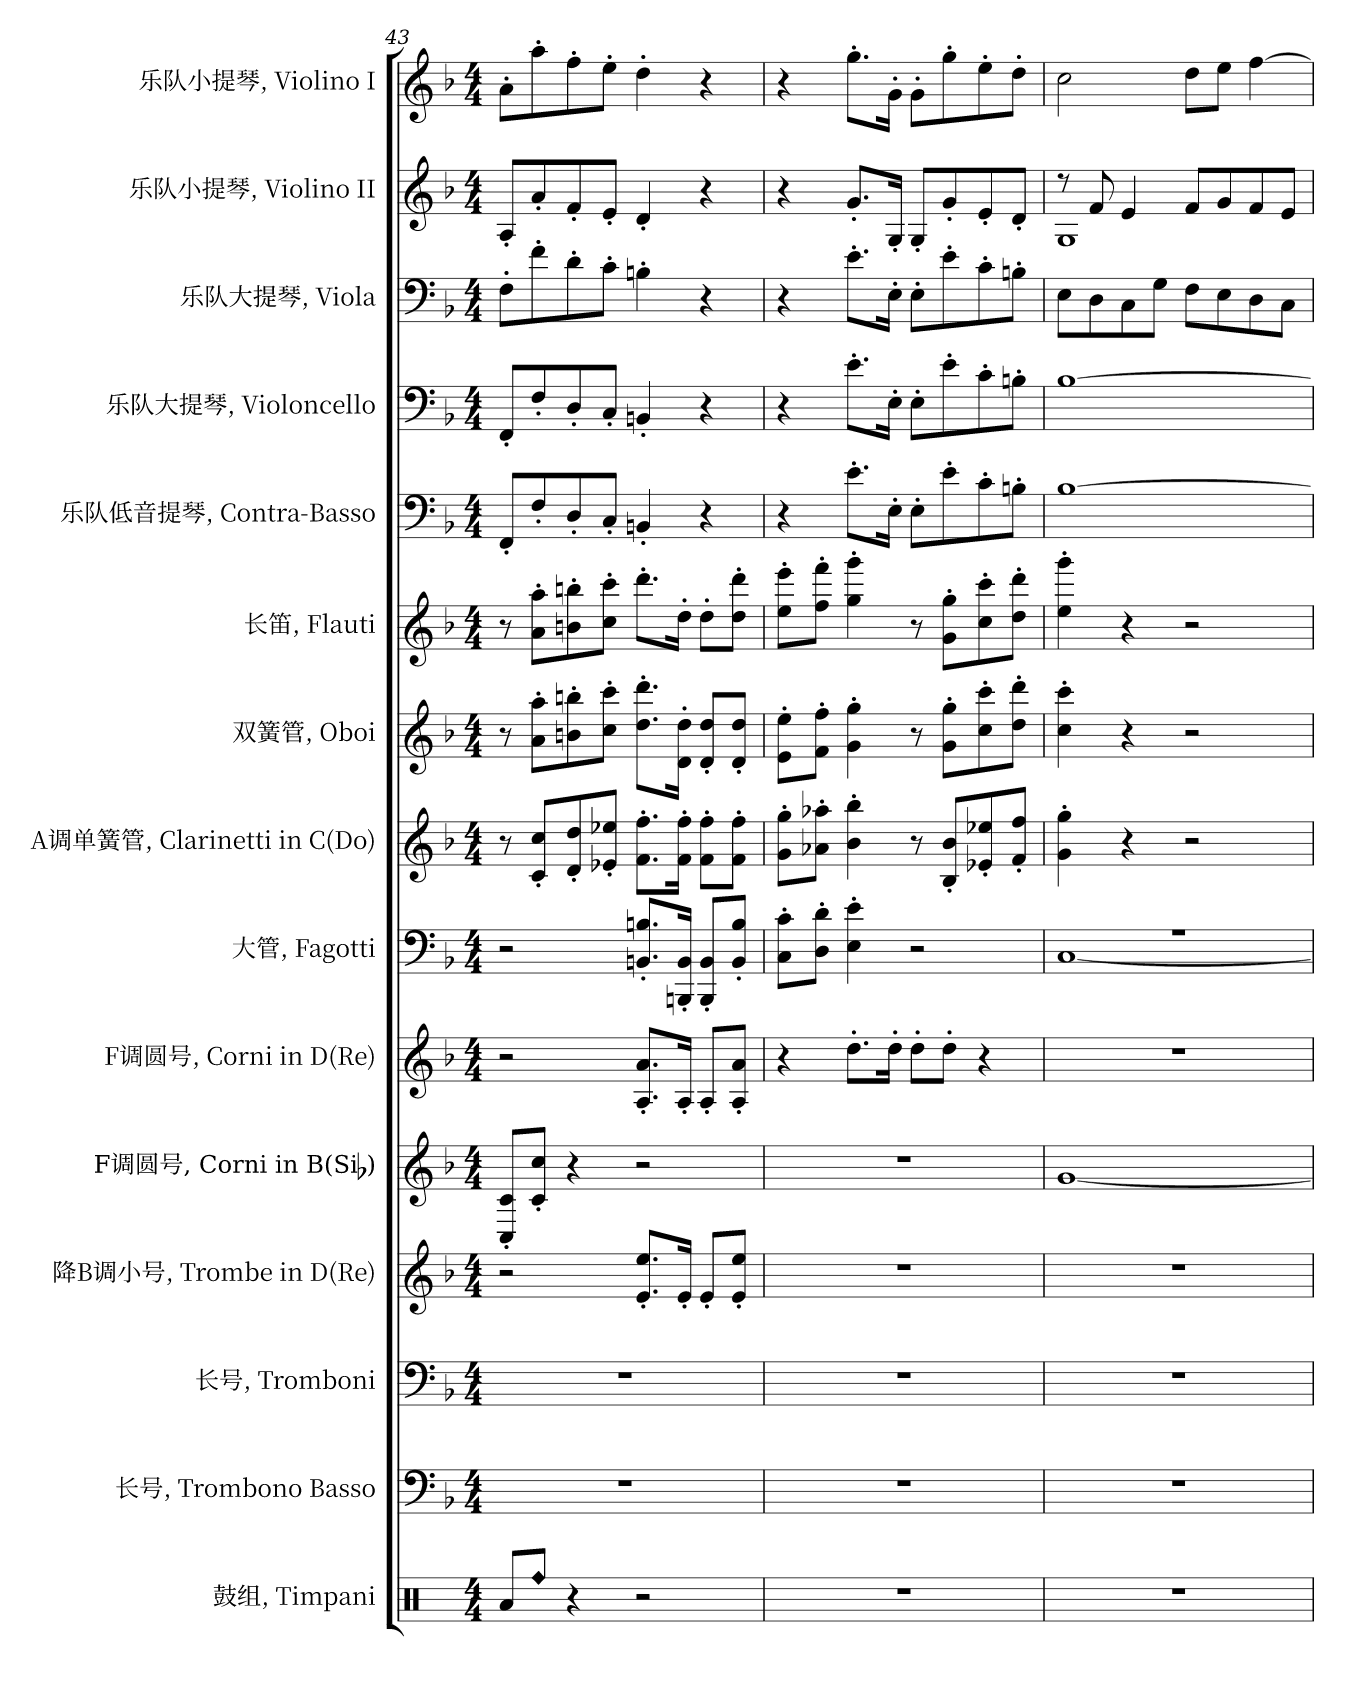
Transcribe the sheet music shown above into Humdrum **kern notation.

**kern	**kern	**kern	**kern	**kern	**kern	**kern	**kern	**kern	**kern	**kern	**kern	**kern	**kern	**kern
*part15	*part14	*part13	*part12	*part11	*part10	*part9	*part8	*part7	*part6	*part5	*part4	*part3	*part2	*part1
*staff15	*staff14	*staff13	*staff12	*staff11	*staff10	*staff9	*staff8	*staff7	*staff6	*staff5	*staff4	*staff3	*staff2	*staff1
*I"鼓组, Timpani	*I"长号, Trombono Basso	*I"长号, Tromboni	*I"降B调小号, Trombe in D(Re)	*I"F调圆号, Corni in B(Si-flat)	*I"F调圆号, Corni in D(Re)	*I"大管, Fagotti	*I"A调单簧管, Clarinetti in C(Do)	*I"双簧管, Oboi	*I"长笛, Flauti	*I"乐队低音提琴, Contra-Basso	*I"乐队大提琴, Violoncello	*I"乐队大提琴, Viola	*I"乐队小提琴, Violino II	*I"乐队小提琴, Violino I
*	*I'Tbn.	*I'Tbn.	*	*	*	*	*I'A Cl.	*I'Ob.	*I'Fl.	*I'Cbs.	*	*	*	*
*clefX	*clefF4	*clefF4	*clefG2	*clefG2	*clefG2	*clefF4	*clefG2	*clefG2	*clefG2	*clefF4	*clefF4	*clefF4	*clefG2	*clefG2
*	*	*	*ITrd1c2	*ITrd4c7	*ITrd4c7	*	*ITrd2c3	*	*	*ITrd7c12	*	*	*	*
*k[]	*k[b-]	*k[b-]	*k[b-e-a-]	*k[b-e-]	*k[b-e-]	*k[b-]	*k[f#c#]	*k[b-]	*k[b-]	*k[b-]	*k[b-]	*k[b-]	*k[b-]	*k[b-]
*M4/4	*M4/4	*M4/4	*M4/4	*M4/4	*M4/4	*M4/4	*M4/4	*M4/4	*M4/4	*M4/4	*M4/4	*M4/4	*M4/4	*M4/4
=43	=43	=43	=43	=43	=43	=43	=43	=43	=43	=43	=43	=43	=43	=43
8Ra/L	1r	1r	2r	8FF/' 8F/'L	2r	2r	8r	8r	8r	8FFF'/L	8FF'/L	8F'\L	8A'/L	8a'\L
*	*	*	*	*	*	*	*	*	*	*	*	*	*	*MM171
!LO:N:head=diamond	!	!	!	!	!	!	!	!	!	!	!	!	!	!
8Rff/J	.	.	.	8F/' 8f/'J	.	.	8A/' 8a/'L	8a\' 8aa\'L	8a\' 8aa\'L	8FF'/	8F'/	8f'\	8a'/	8aa'\
4r	.	.	.	4r	.	.	8B/' 8b/'	8bn\' 8bbn\'	8bn\' 8bbn\'	8DD'/	8D'/	8d'\	8f'/	8ff'\
.	.	.	.	.	.	.	8cn/' 8ccn/'J	8cc\' 8ccc\'J	8cc\' 8ccc\'J	8CC'/J	8C'/J	8c'\J	8e'/J	8ee'\J
*	*	*	*	*	*	*	*	*	*	*	*	*	*	*MM163
2r	.	.	8.d/' 8.dd/'L	2r	8.D/' 8.d/'L	8.BBn/' 8.Bn/'L	8.d\' 8.dd\'L	8.dd\' 8.ddd\'L	8.ddd'\L	4BBBn'/	4BBn'/	4Bn'\	4d'/	4dd'\
.	.	.	16d'/Jk	.	16D'/Jk	16BBBn/' 16BB/'Jk	16d\' 16dd\'Jk	16d\' 16dd\'Jk	16dd'\Jk	.	.	.	.	.
.	.	.	8d'/L	.	8D'/L	8BBB/' 8BB/'L	8d\' 8dd\'L	8d/' 8dd/'L	8dd'\L	4r	4r	4r	4r	4r
.	.	.	8d/' 8dd/'J	.	8D/' 8d/'J	8BB/' 8B/'J	8d\' 8dd\'J	8d/' 8dd/'J	8dd\' 8ddd\'J	.	.	.	.	.
!!LO:PB:g=z
=44	=44	=44	=44	=44	=44	=44	=44	=44	=44	=44	=44	=44	=44	=44
1r	1r	1r	1r	1r	4r	8C\' 8c\'L	8e\' 8ee\'L	8e\' 8ee\'L	8ee\' 8eee\'L	4r	4r	4r	4r	4r
.	.	.	.	.	.	8D\' 8d\'J	8fn\' 8ffn\'J	8f\' 8ff\'J	8ff\' 8fff\'J	.	.	.	.	.
*	*	*	*	*	*	*	*	*	*	*	*	*	*	*MM163
.	.	.	.	.	8.g'\L	4E\' 4e\'	4g\' 4gg\'	4g\' 4gg\'	4gg\' 4ggg\'	8.E'\L	8.e'\L	8.e'\L	8.g'/L	8.gg'\L
.	.	.	.	.	16g'\Jk	.	.	.	.	16EE'\Jk	16E'\Jk	16E'\Jk	16G'/Jk	16g'\Jk
.	.	.	.	.	8g'\L	2r	8r	8r	8r	8EE'\L	8E'\L	8E'\L	8G'/L	8g'\L
*	*	*	*	*	*	*	*	*	*	*	*	*	*	*MM171
.	.	.	.	.	8g'\J	.	8G/' 8g/'L	8g\' 8gg\'L	8g\' 8gg\'L	8E'\	8e'\	8e'\	8g'/	8gg'\
.	.	.	.	.	4r	.	8cn/' 8ccn/'	8cc\' 8ccc\'	8cc\' 8ccc\'	8C'\	8c'\	8c'\	8e'/	8ee'\
.	.	.	.	.	.	.	8d/' 8dd/'J	8dd\' 8ddd\'J	8dd\' 8ddd\'J	8BBn'\J	8Bn'\J	8Bn'\J	8d'/J	8dd'\J
=45	=45	=45	=45	=45	=45	=45	=45	=45	=45	=45	=45	=45	=45	=45
*	*	*	*	*	*	*	*	*	*	*	*	*	*	*MM160
*	*	*	*	*	*	*^	*	*	*	*	*	*	*^	*
1r	1r	1r	1r	[1c	1r	1r	[1C	4e\' 4ee\'	4cc\' 4ccc\'	4ee\' 4ggg\'	[1BB-	[1B-	8E\L	8r	1G	2cc\
.	.	.	.	.	.	.	.	.	.	.	.	.	8D\	8f/	.	.
.	.	.	.	.	.	.	.	4r	4r	4r	.	.	8C\	4e/	.	.
.	.	.	.	.	.	.	.	.	.	.	.	.	8G\J	.	.	.
.	.	.	.	.	.	.	.	2r	2r	2r	.	.	8F\L	8f/L	.	8dd\L
.	.	.	.	.	.	.	.	.	.	.	.	.	8E\	8g/	.	8ee\J
.	.	.	.	.	.	.	.	.	.	.	.	.	8D\	8f/	.	[4ff\
.	.	.	.	.	.	.	.	.	.	.	.	.	8C\J	8e/J	.	.
*	*	*	*	*	*	*v	*v	*	*	*	*	*	*	*v	*v	*
=	=	=	=	=	=	=	=	=	=	=	=	=	=	=
*-	*-	*-	*-	*-	*-	*-	*-	*-	*-	*-	*-	*-	*-	*-
